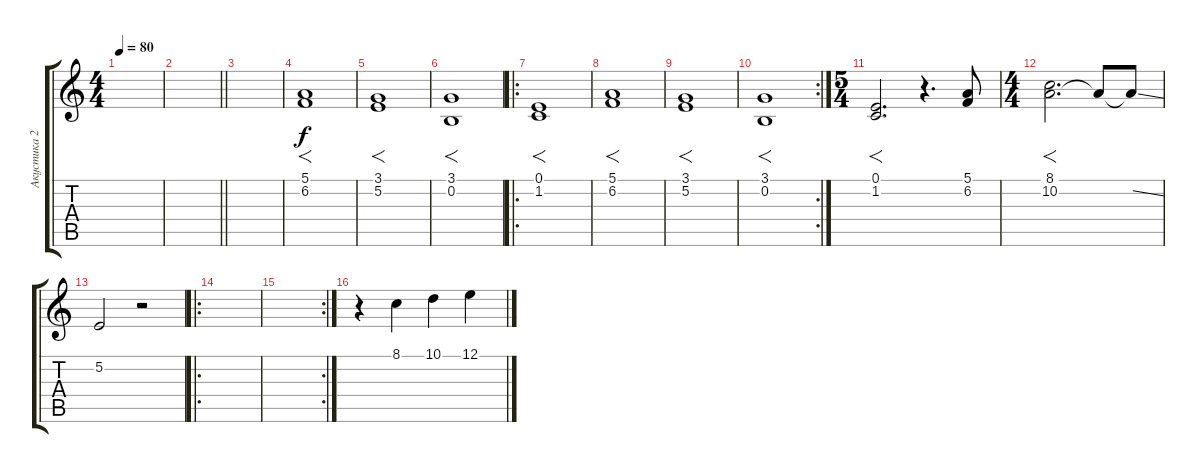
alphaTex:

\track ("Акустика 2" "Акустика 2") {instrument accordion}
\staff {score tabs}
\tuning (E4 B3 G3 D3 A2 E2) {hide}
\ts (4 4)
\tempo 80
\clef g2
\ks c
|
\barLineRight lightlight
|
|
(5.1 6.2).1{f} |
(3.1 5.2).1{f} |
(3.1 0.2).1{f} |
\ro
(0.1 1.2).1{f} |
(5.1 6.2).1{f} |
(3.1 5.2).1{f} |
\rc 2
(3.1 0.2).1{f} |
\ts (5 4)
(0.1 1.2).2{f d} r.4{d} (5.1 6.2).8 |
\ts (4 4)
(8.1 10.2).2{f d} 10.2{t}.8 10.2{ss t}.8 |
5.2.2 r.2 |
\ro
|
\rc 2
|
r.4 8.1.4 10.1.4 12.1.4
